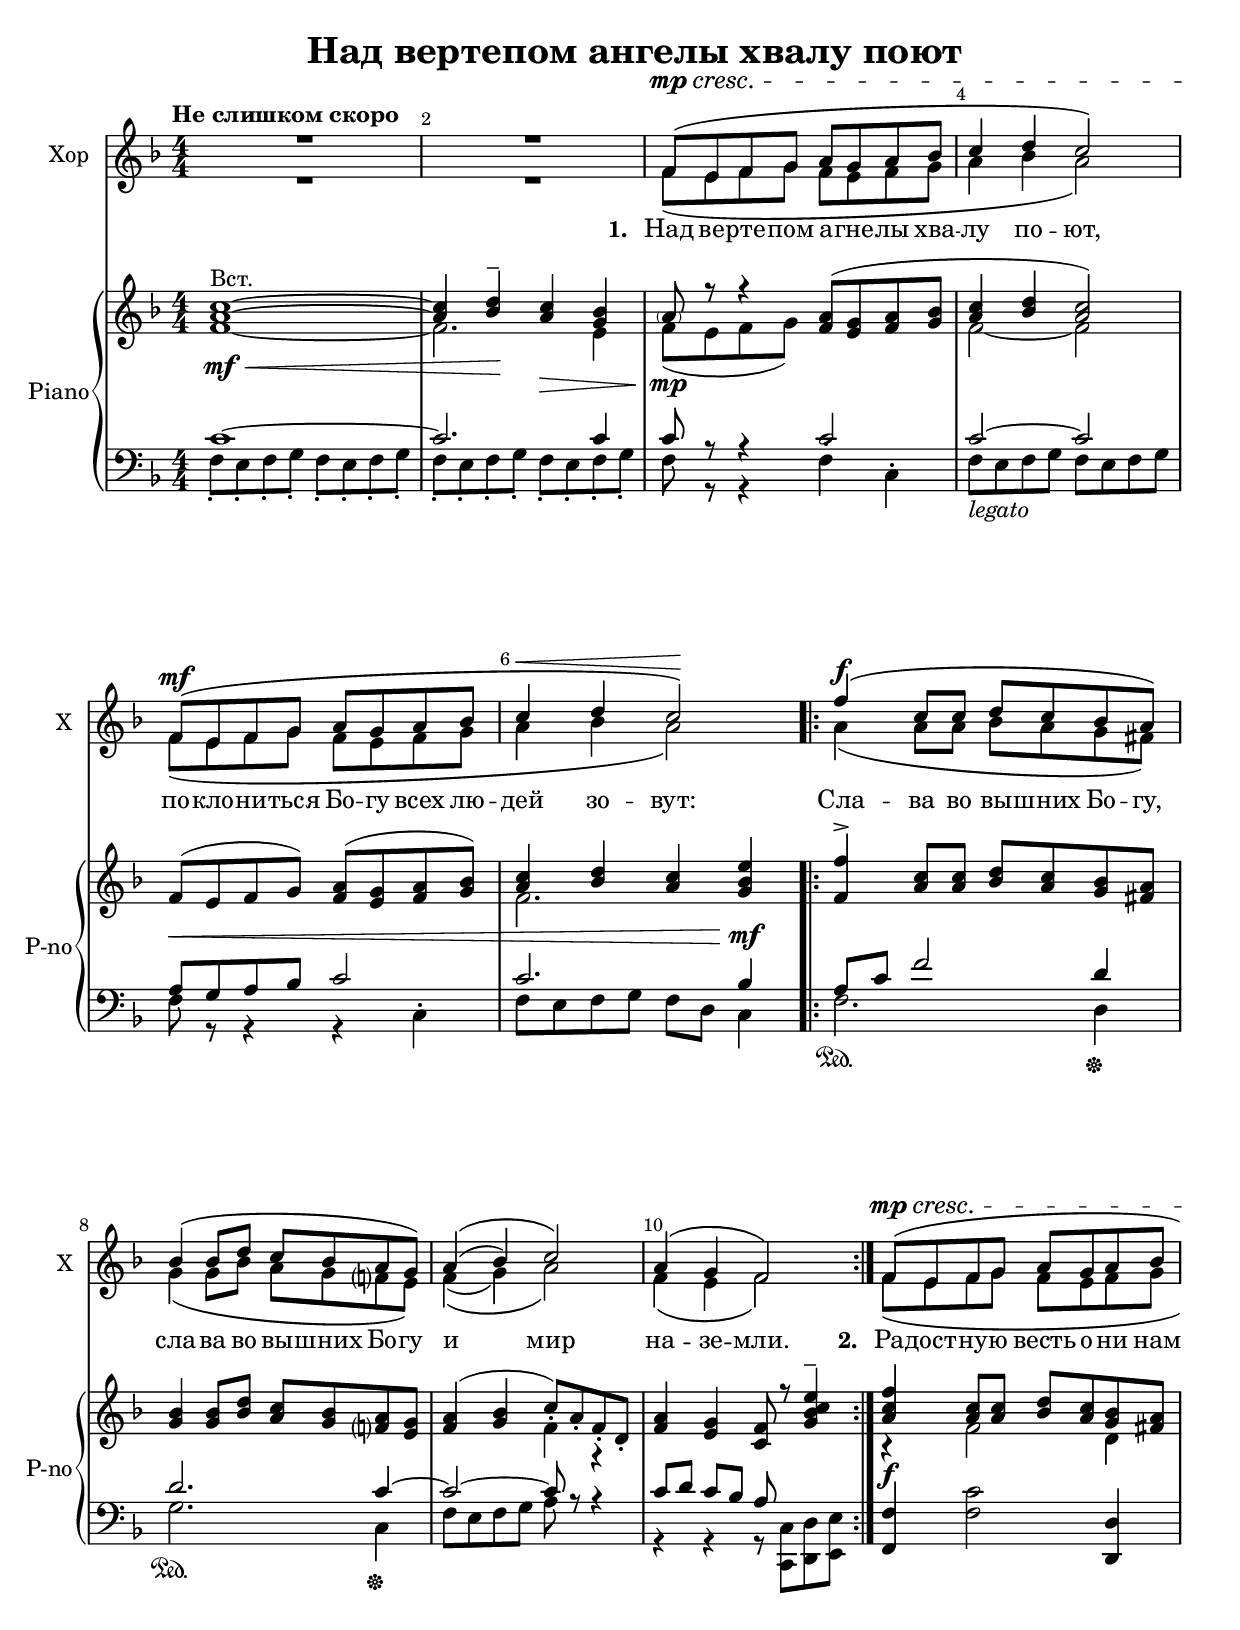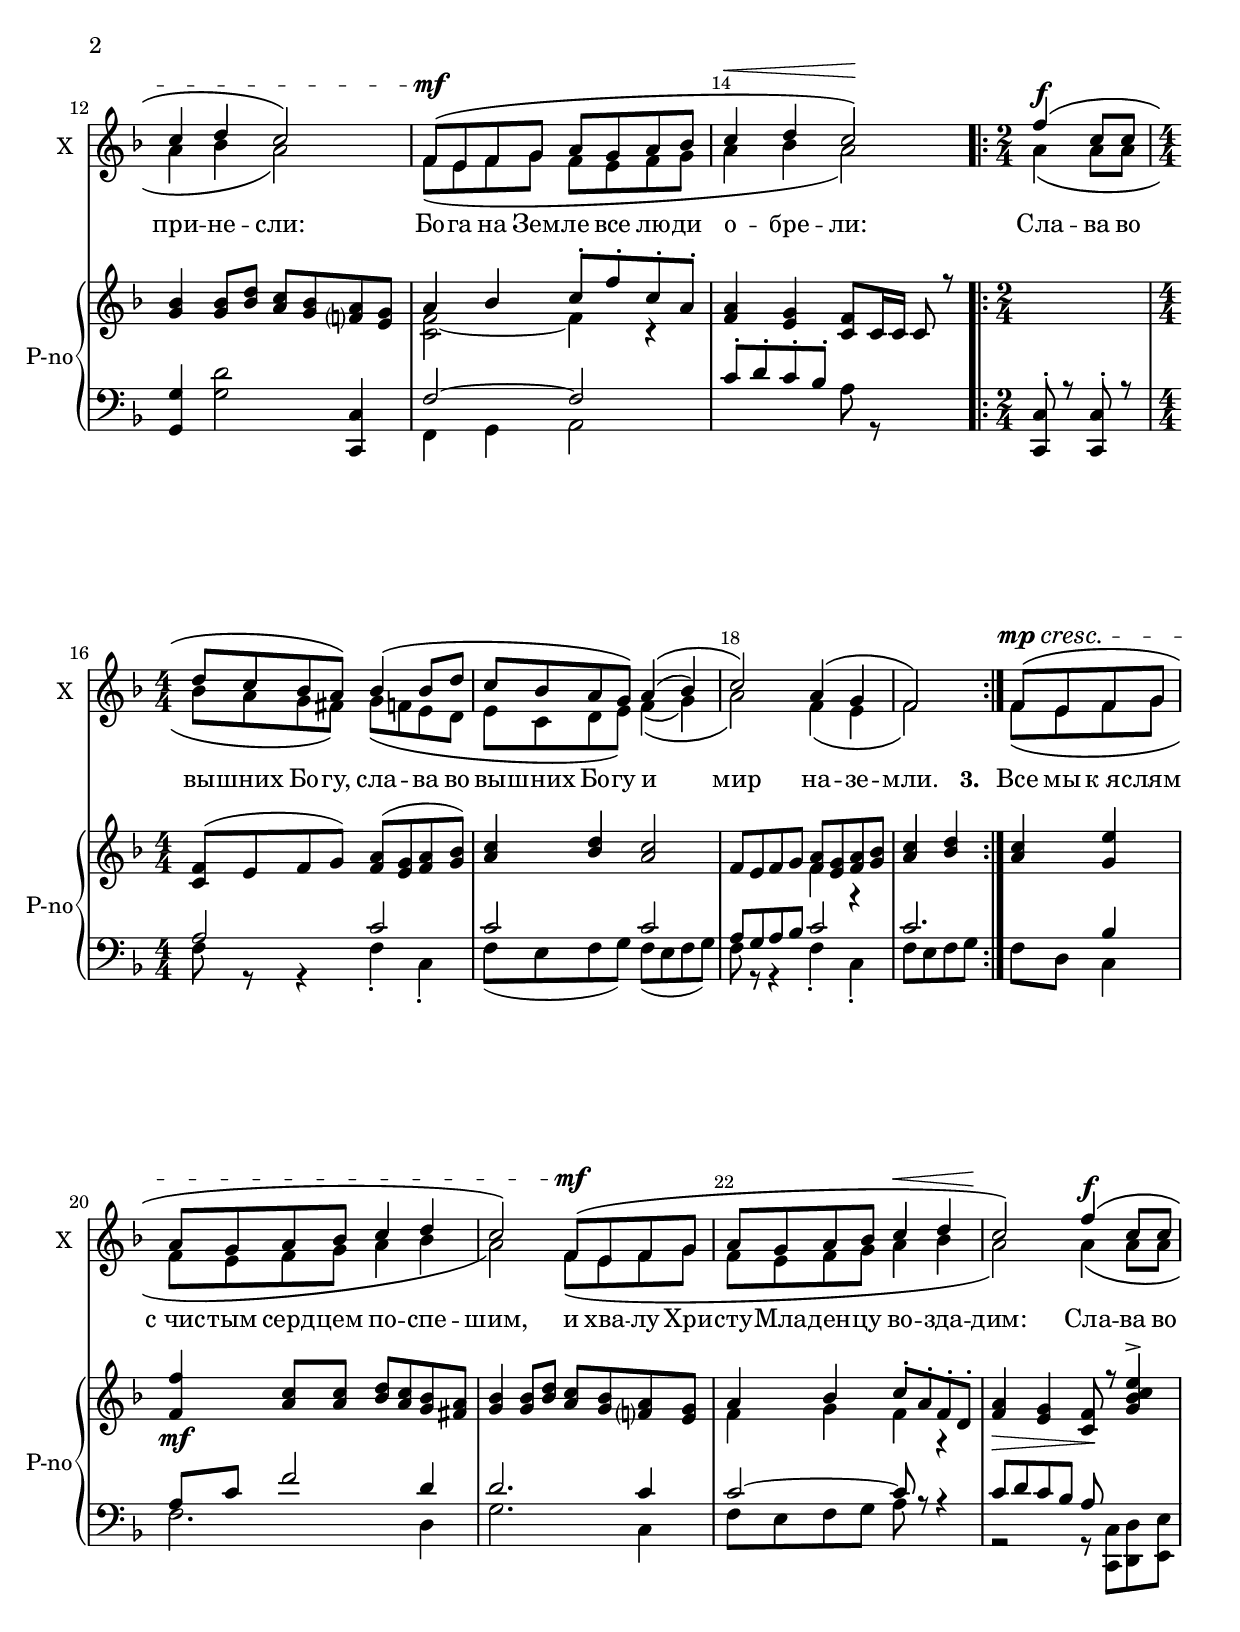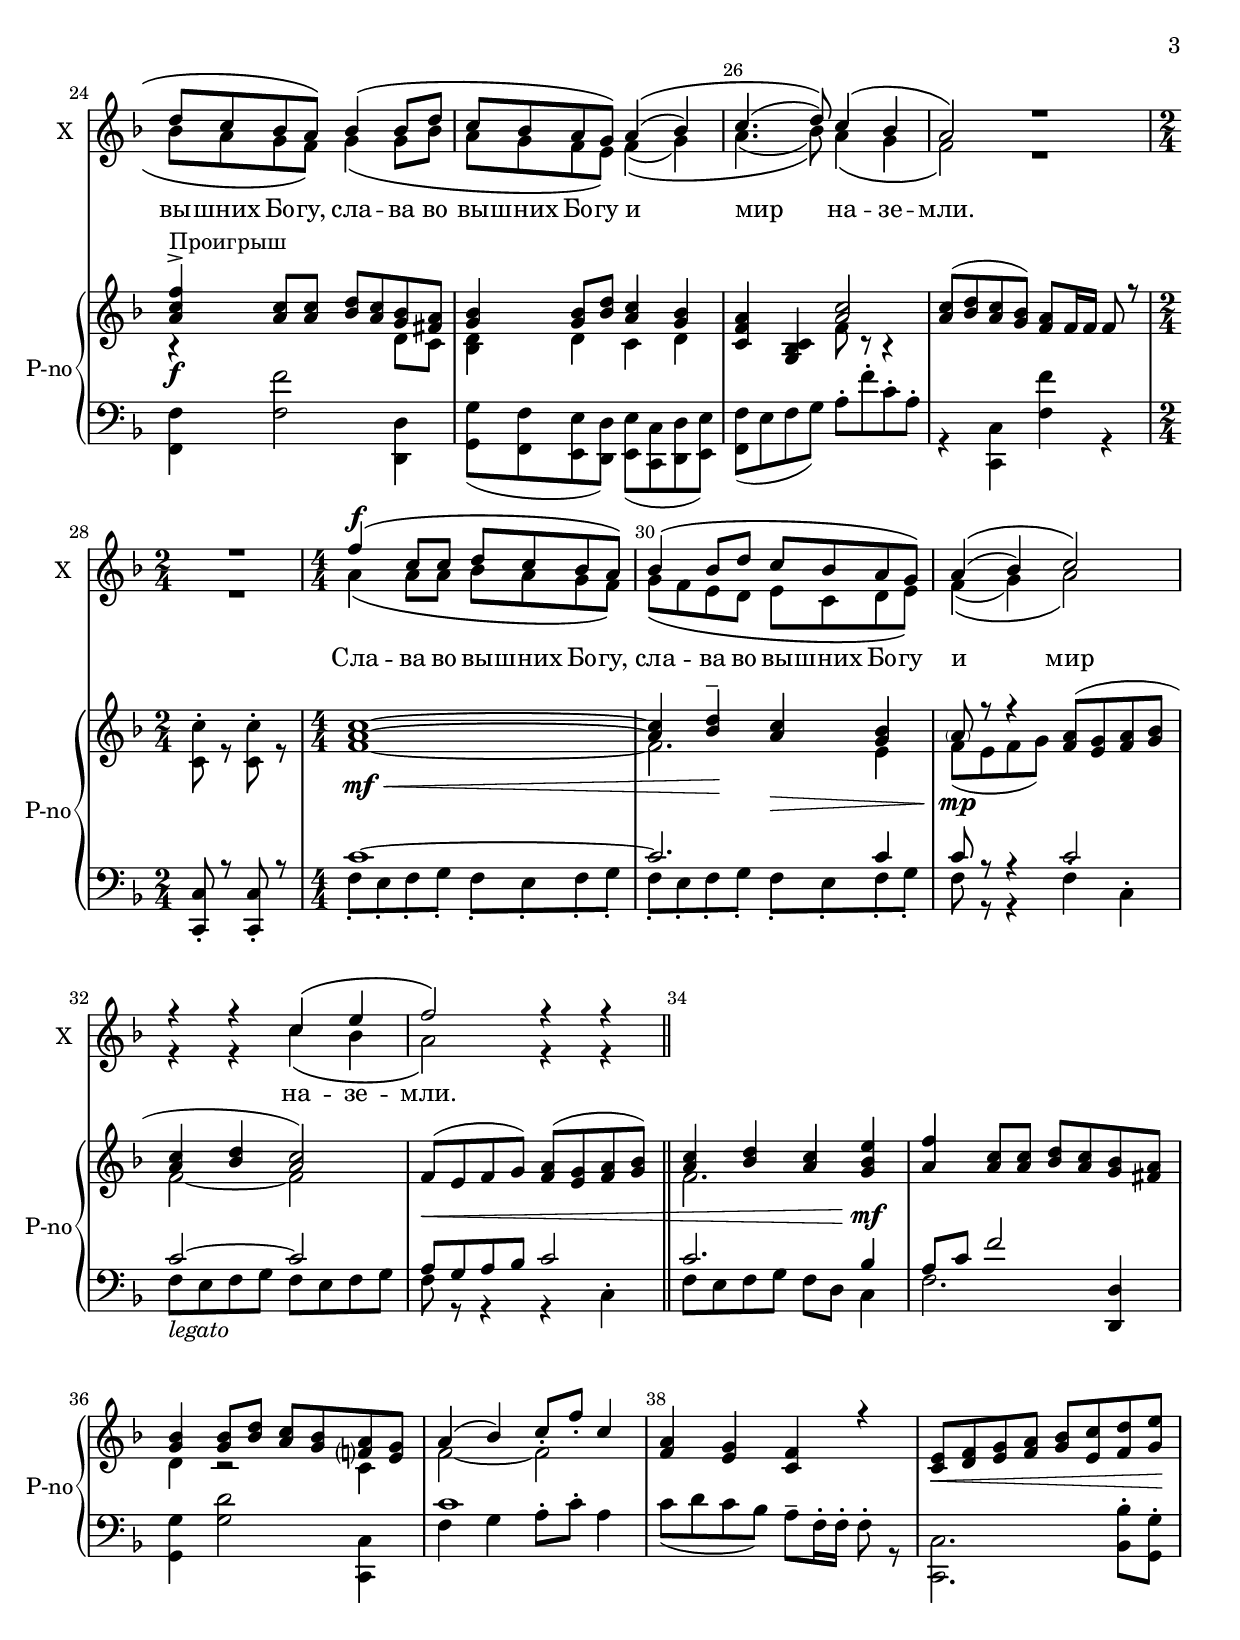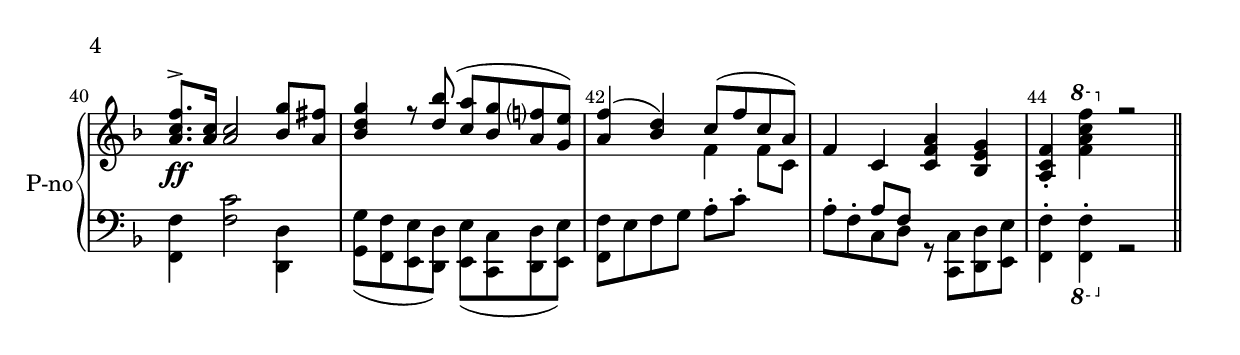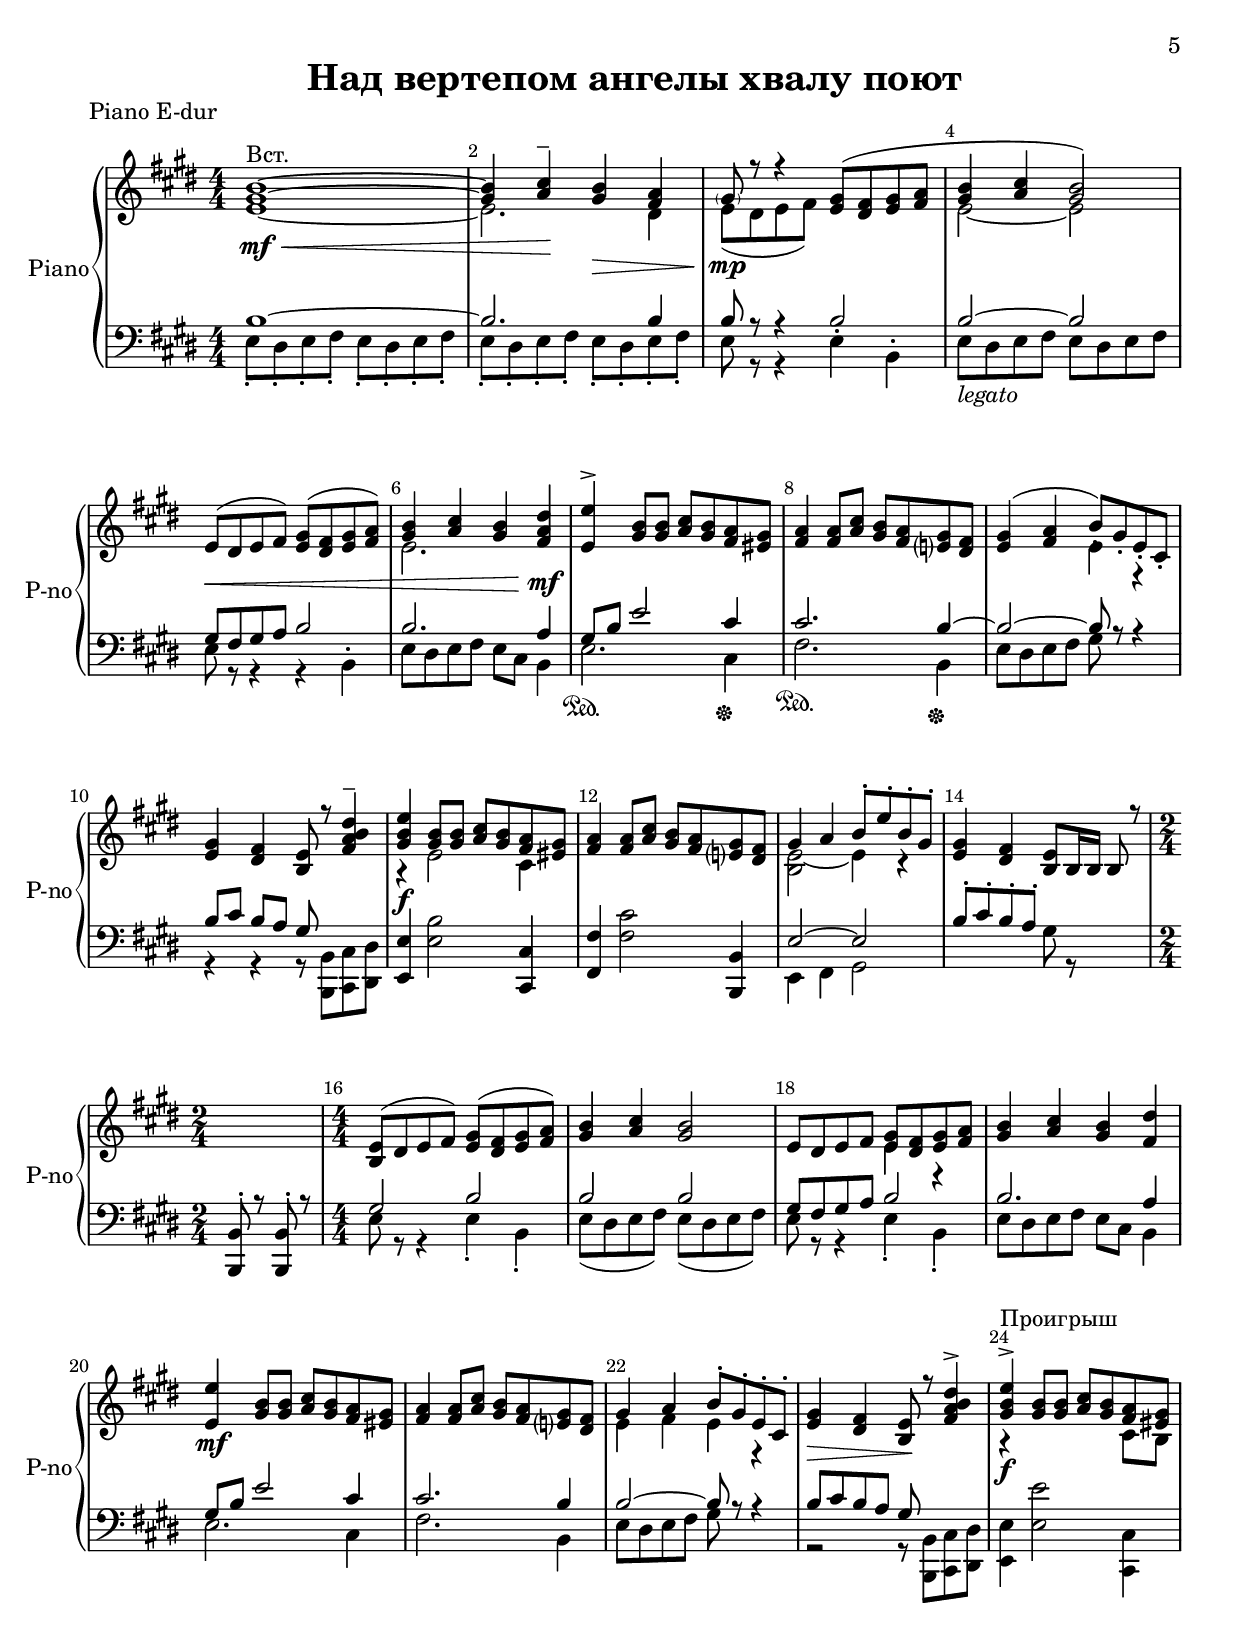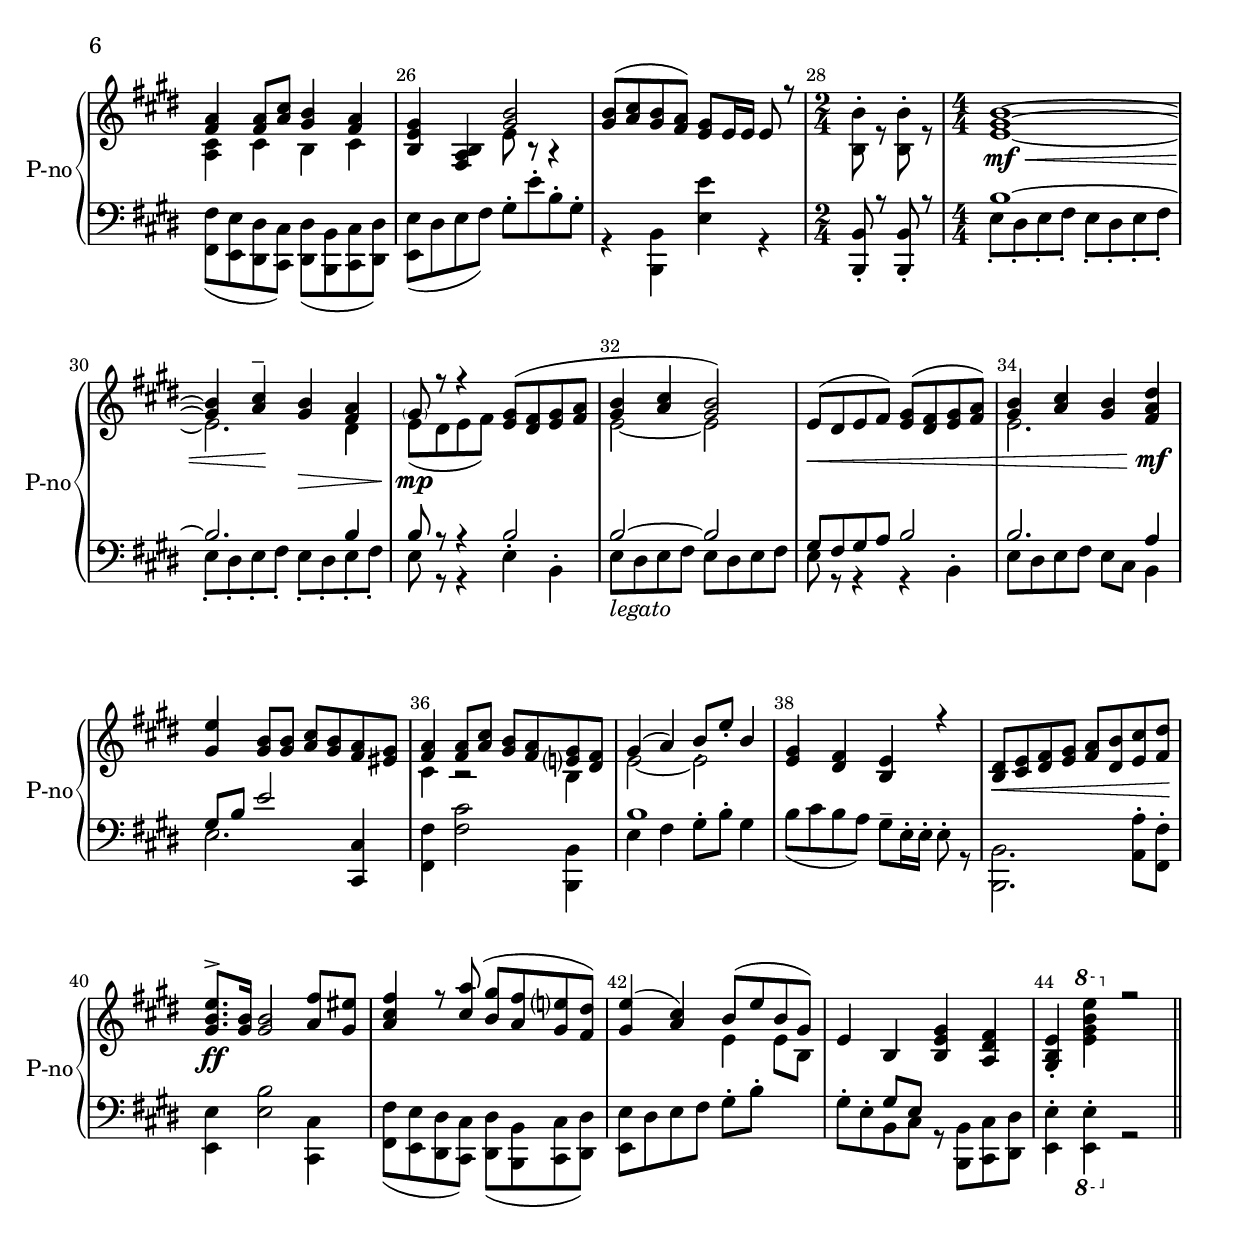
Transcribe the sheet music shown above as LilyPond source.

\version "2.20"

% закомментируйте строку ниже, чтобы получался pdf с навигацией
%#(ly:set-option 'point-and-click #f)
#(ly:set-option 'midi-extension "mid")
#(set-default-paper-size "a4")
%#(set-global-staff-size 18)

\header {
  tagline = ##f
  title = "Над вертепом ангелы хвалу поют"
}

  \paper {
    top-margin = 15
    left-margin = 15
    right-margin = 10
    bottom-margin = 15
 %   ragged-bottom = ##f
 %   ragged-last-bottom = ##f
    indent = 3
  }
  
%make visible number of every 2-nd bar
secondbar = {
  \override Score.BarNumber.break-visibility = #end-of-line-invisible
  \set Score.barNumberVisibility = #(every-nth-bar-number-visible 2)
}

global = {
  \key f \major
  \time 4/4
  \numericTimeSignature
  \set Score.skipBars = ##t
  \secondbar
}

%use this as temporary line break
abr = { \break }

% uncommend next line when finished
abr = {}

%once hide accidental (runaround for cadenza
nat = { \once \hide Accidental }

tmtwo = \set Timing.measurePosition = #(ly:make-moment -1/8)
tmtwo = \partial 8

resti = {R1*2}

sopvoice = \relative c' {
  \global
  \dynamicUp
  
  \secondbar  
  \tempo "Не слишком скоро"
  \resti
  f8\mp\cresc\( e f g 
  a g a bes |
  c4 d 
  c2\) |
  f,8\mf\( e f g 
  a g a bes |
  c4\< d 
  c2\!\) | \abr
  
  \repeat volta 2 {
    f4\f\( c8 c 
    d c bes a\) |
    bes4\( bes8 d 
    c bes a g\) |
    a4\(( bes) c2\) 
    a4 \(g f2\) |
  }
  
  f8\mp\cresc\( e f g 
  a g a bes |
  c4 d 
  c2\) |
  f,8\mf\( e f g 
  a g a bes |
  c4\< d 
  c2\!\) |\abr
  
  \repeat volta 2 {
    f4\f\( c8 c 
    d c bes a\) |
    bes4\( bes8 d 
    c bes a g\) |
    a4\(( bes) c2\) 
    a4 \(g f2\) |
  }
  
  f8\mp\cresc\( e f g 
  a g a bes |
  c4 d 
  c2\) |
  f,8\mf\( e f g 
  a g a bes |
  c4\< d 
  c2\!\) |\abr
  
    f4\f\( c8 c 
    d c bes a\) |
    bes4\( bes8 d 
    c bes a g\) |
    a4\(( bes) c4.( d8)\) 
    c4 \(bes a2\) |
    R1 |
    
    f'4\f\( c8 c 
    d c bes a\) |
    bes4\( bes8 d 
    c bes a g\) |
    a4\(( bes) c2\) 
    r4 r c4 \(e 
    f2\) r4 r|
  
}


altvoice = \relative c' {
  \global
  \dynamicDown
  \resti
 f8\( e f g 
  f e f g |
  a4 bes 
  a2\) |
  f8\( e f g
  f e f g |
  a4 bes 
  a2\) |
  
  \repeat volta 2 {
    a4\( a8 a 
    bes a g fis\) |
    
    g4\( g8 bes 
    a g f e\) |
    
    f4(\( g) a2\) 
    f4\( e f2\) |
  }
  
   f8\( e f g 
  f e f g |
  a4 bes 
  a2\) |
  f8\( e f g 
  f e f g |
  a4 bes 
  a2\) |
  
  \repeat volta 2 {
    a4\( a8 a 
    bes a g fis\) |
    
     g8\( f e8 d 
    e c d e\) |
    
    f4(\( g) a2\) 
    f4\( e f2\) |
  }
  
   f8\( e f g 
  f e f g |
  a4 bes 
  a2\) |
  f8\( e f g 
  f e f g |
  a4 bes 
  a2\) |
  
    a4\( a8 a 
    bes a g f\) |
    g4\( g8 bes 
    a g f e\) |
    f4(\( g) a4.( bes8)\) 
    a4\( g f2\) |
    R1 |
    
        a4\( a8 a 
    bes a g f\) |
    g8\( f e d 
    e c d e\) |
    f4(\( g) a2\)
    r4 r  c4\( bes |
    a2\) r4 r 
  \bar "||"
}



lyricscore = \lyricmode {
  \set stanza = "1. " Над ве -- рте -- пом а -- гне -- лы хва -- лу по -- ют,
  по -- кло -- ни -- ться Бо -- гу всех лю -- дей зо -- вут:
  \repeat volta 2 { Сла -- ва во вы -- шних Бо -- гу, сла -- ва во вы -- шних Бо -- гу
  и мир на -- зе -- мли. }
  
  \set stanza = "2. " Ра -- дост -- ну -- ю весть о -- ни нам при -- не -- сли:
  Бо -- га на Зем -- ле все лю -- ди о -- бре -- ли:
  \repeat volta 2 { Сла -- ва во вы -- шних Бо -- гу, сла -- ва во вы -- шних Бо -- гу
  и мир на -- зе -- мли. }
  
  
  \set stanza = "3. " Все мы к_яс -- лям с_чис -- тым серд -- цем по -- спе -- шим,
  и хва -- лу Хри -- сту -- Мла -- ден -- цу во -- зда -- дим:
   Сла -- ва во вы -- шних Бо -- гу, сла -- ва во вы -- шних Бо -- гу
  и мир на -- зе -- мли. 
  Сла -- ва во вы -- шних Бо -- гу, сла -- ва во вы -- шних Бо -- гу
  и мир на -- зе -- мли. 
  
}

rup = \relative c'' {
  
  % 1-6
  <a c>1~^\markup"Вст."\mf\< |
  <a c>4 <bes d>--\! <a c>\> <g bes> |
  \parenthesize a8\mp r r4 <f a>8( <e g> <f a> <g bes> |
  <a c>4 <bes d> <a c>2) | \abr
  
  f8(\< e f g) <f a>( <e g> <f a> <g bes>) |
  <a c>4 <bes d> <a c> <g bes e>\mf |
  
  
  <f f'>-> <a c>8 q <bes d> <a c> <g bes> <fis a> |
  <g bes>4 q8 <bes d> <a c> <g bes> <f a> <e g> | \abr
  
  <f a>4( <g bes> c8_.) a_. f_. d_. |
  <f a>4 <e g> <c f>8 r <g' bes c e>4-- |
  <a c f>4 <a c>8 q <bes d>8 <a c> <g bes> <fis a> |
  <g bes>4 q8 <bes d> <a c>8 <g bes> <f a> <e g> | \abr
  
  a4 bes c8-. f-. c-. a-. |
  <f a>4 <e g> <c f>8 c16 c c8 r
  \time 2/4 s2 | \abr
  \time 4/4 
  
  <c f>8( e f g) <f a>8( <e g> <f a> <g bes>) |
  <a c>4 <bes d> <a c>2 |
  f8 e f g <f a> <e g> <f a> <g bes> |
  <a c>4 <bes d> <a c> <g e'> | \abr
  
  <f f'>\mf <a c>8 q <bes d> <a c> <g bes> <fis a> |
  <g bes>4 q8 <bes d> <a c> <g bes> <f a> <e g> |  
  a4 bes c8-. a-. f-. d-. |
  <f a>4\> <e g> <c f>8\! r <g' bes c e>4-> | \abr
  
  <a c f>4^\markup"Проигрыш"-> <a c>8 q <bes d>8 <a c> <g bes> <fis a> |
  <g bes>4 <g bes>8 <bes d> <a c>4 <g bes> |
  <c, f a> <c g bes> <a' c>2
  <a c>8( <bes d> <a c> <g bes>) <f a> f16 f f8 r | \abr
  
  \time 2/4 s2 |
  \time 4/4 
  
    % 1-6
  <a c>1~\mf\< |
  <a c>4 <bes d>--\! <a c>\> <g bes> |
  \parenthesize a8\mp r r4 <f a>8( <e g> <f a> <g bes> |
  <a c>4 <bes d> <a c>2) | \abr
  
  f8(\< e f g) <f a>( <e g> <f a> <g bes>) |
  <a c>4 <bes d> <a c> <g bes e>\mf |
  
  
  
  \abr  
  <f' a,>4 <c a>8 q <d bes> <c a> <bes g> <a fis> |
  <g bes>4 q8 <bes d> <a c> <g bes> <f a> <e g> |
  a4( bes) c8_. f_. c4 | 
  
  <f, a>4 <e g> <c f> r |
  <c e>8\< <d f> <e g> <f a> <g bes> <e c'> <f d'> <g e'>\! | \abr
  <a c f>8.\ff-> <a c>16 q2 <bes g'>8 <a fis'> |
  <bes d g>4 r8 <d bes'>( <c a'> <bes g'> <a f'> <g e'>) | \abr
  
  #(define afterGraceFraction (cons 1 3))
  <a f'>4( <bes d>) c8( f c a) |
   
   
%   \afterGrace f2\startTrillSpan { f32_. c32_. }
 %  <a' f c>4\stopTrillSpan <g e bes> |
   
   f4 c4
   <a' f c>4 <g e bes> |

<f c a>_. s4 r2 \bar "||"
  
}

rdown = \relative c' {
  % 1-6
  f1~ |
  f2. e4 |
  f8( e f g) s2 |
  f2~ f |
  
  s2 s2 |
  f2. s4 |
  
  
  s1 |
  s1 |
  
  s2 f4 r |
  s1 |
  r4\f f2 d4 |
  s1 |

  <c f~>2 f4 r |
  s1 |
  s2 |
  |
  
  s1 |
  s1 |
  s2 f4 r |
  s1 |
  
  s1 |
  s1 |
  f4 g f4 r |
  s1 |
  
  r4\f s2 d8 c |
  <bes d>4 d c d |
  s2 f8 r r4 |
  s1 |
  
  <c c'>8^. r q^. r | 
  
    % 1-6
  f1~ |
  f2. e4 |
  f8( e f g) s2 |
  f2~ f |
  
  s2 s2 |
  f2. s4 |
  
  
  
  
  
  
  s1 |
  d4 r2 c4 |
  f2~ f |
  
  s1 |
  s1 |
  s1 |
  s1
  
  s4 s f f8 c |
  s4 s s s |
  s4 \ottava #1 <f' a c f> \ottava #0 s2
}

lup = \relative c' {
  % 1-6
  c1~ |
  c2. c4 |
  c8 r r4 c2 |
  c2~ c |
  
  a8 g a bes c2 |
  c2. bes4 |
  
  
  
  a8 c f2 d4 |
  d2. c4~
  
  c2~ c8 r r4 |
  c8[ d] c bes a s s s |
  <f f,>4 s2 <d d,>4 |
  <g g,> s2 <c, c,>4 |
  
  f2~ f  |
  c'8-. d-. c-. bes-. s2 |
  <c, c,>8-. r q-. r |
  
  
  a'2 c |
  c c |
  a8 g a bes c2 |
  c2. bes4
  
  a8 c f2 d4 |
  d2. c4  
  c2~ c8 r r4 |
  c8 d c bes a s s s |
  
  s1
  s1
  s
  s
  
  <c, c,>8_. r q_. r |
  
    % 1-6
  c'1~ |
  c2. c4 |
  c8 r r4 c2 |
  c2~ c |
  
  a8 g a bes c2 |
  c2. bes4 |
  
  
  
  

 
  a8 c f2 <d, d,>4 |
  s1 |
  c'1 |
  
  s1 |
  s |
  s |
  s |
  
  s1 |
  s4 a8 f s2 |
  s1
  
}

ldown = \relative c {
  %1-6
  f8-. e-. f-. g-. f-. e-. f-. g-. |
  f-. e-. f-. g-. f-. e-. f-. g-. |
  f r r4 f4^. c^. |
  f8_\markup\italic"legato" e f g f e f g |
  
  f8 r r4 r4 c^. |
  f8 e f g  f d c4 |
  
  
  
  f2.\sustainOn d4\sustainOff |
  g2.\sustainOn c,4\sustainOff |
  
  f8 e f g a s s4 |
  r4 r r8 <c, c,> <d d,> <e e,> |
  s4 <f c'>2 s4 |
  s <g d'>2 s4 |
  
  f,4 g a2 |
  s2  a'8 r s4 |
  s2 |
    
  f8 r r4 f-. c-. |
  f8( e f g) f( e f g) |
  f8 r r4 f-. c-.
  f8 e f g f d c4 |
  
  f2. d4 |
  g2. c,4 |
  f8 e f g a s s4 |
  r2 r8 <c, c,> <d d,> <e e,> |
  
  <f f,>4 <f f'>2 <d d,>4
  <g, g'>8( <f f'> <e e'> <d d'>) <e e'>( <c c'> <d d'> <e e'>) |
  <f f'>( e' f g) a^. f'^. c^. a^. |
  r4 <c, c,>4 <f f'> r
  
  s2 |
  
    %1-6
  f8-. e-. f-. g-. f-. e-. f-. g-. |
  f-. e-. f-. g-. f-. e-. f-. g-. |
  f r r4 f4^. c^. |
  f8_\markup\italic"legato" e f g f e f g |
  
  f8 r r4 r4 c^. |
  f8 e f g  f d c4 |
  
  
  
  

  
  f2. s4 |
  <g g,>4 <d' g,>2 <c, c,>4 |
  f g a8^. c^. a4
  
  c8( d c bes) a^- f16^. f^. f8^. r |
  <c c,>2. <bes bes'>8^. <g g'>^. |
  <f f'>4 <f' c'>2 <d d,>4 |
  <g g,>8( <f f,> <e e,> <d d,>) <e e,>( <c c,> <d d,> <e e,>) |
  
  <f f,>8 e f g a8^. c^. s4 |
  a8^. f^. c d r <c c,> <d d,> <e e,> |
  <f f,>4^.\ottava #-1 <f, f,>^. \ottava #0 r2
  
  
}

right = \relative c' {
  \global
  << \rup \\ \rdown >>
}

left = \relative c {
  \global
  << \lup \\ \ldown >>
 
}

pianoPart = \new PianoStaff \with {
  instrumentName = "Piano"
  shortInstrumentName = "P-no"
  midiInstrument = "acoustic grand"
} <<
  \new Staff = "right" \right
  \new Staff = "left" { \clef bass \left }
>>

choirPart =     \new ChoirStaff <<
      \new Staff = "upstaff" \with {
        instrumentName = "Хор"
        shortInstrumentName = "Х"
        midiInstrument = "choir aahs"
      } <<
        \new Voice = "soprano" { \voiceOne \sopvoice }
        \new Voice  = "alto" { \voiceTwo \altvoice }
      >> 
      
      \new Lyrics \lyricsto "soprano" { \lyricscore }
      % or: \new Lyrics \lyricsto "soprano" { \lyricscore }
      % alternative lyrics above up staff
      %\new Lyrics \with {alignAboveContext = "upstaff"} \lyricsto "soprano" \lyricst
    >>


\bookpart {
  \header {
%    piece = "Piano F-dur"
  }
  \score {
   % \transpose f e
    <<     
\choirPart
      \pianoPart
    >>
    


    \layout { 
      \context {
      \Staff \RemoveEmptyStaves
      \override VerticalAxisGroup.remove-first = ##t
      \accidentalStyle piano-cautionary
      }
    }
  }
}

\bookpart {
  \header {
    piece = "Piano E-dur"
  }
  \score {
    \transpose f e
    <<     

      \pianoPart
    >>
    


    \layout { 
      \context {
      \Staff \RemoveEmptyStaves
      \override VerticalAxisGroup.remove-first = ##t
      \accidentalStyle piano-cautionary
      }
    }
  }
}


\bookpart {
   
    \score {
      \unfoldRepeats
    
    % \transpose f e
      <<
      
      \pianoPart
    >>
    %  }  % transposeµ

    \midi {
      \tempo 4=100
    }
  }
}



